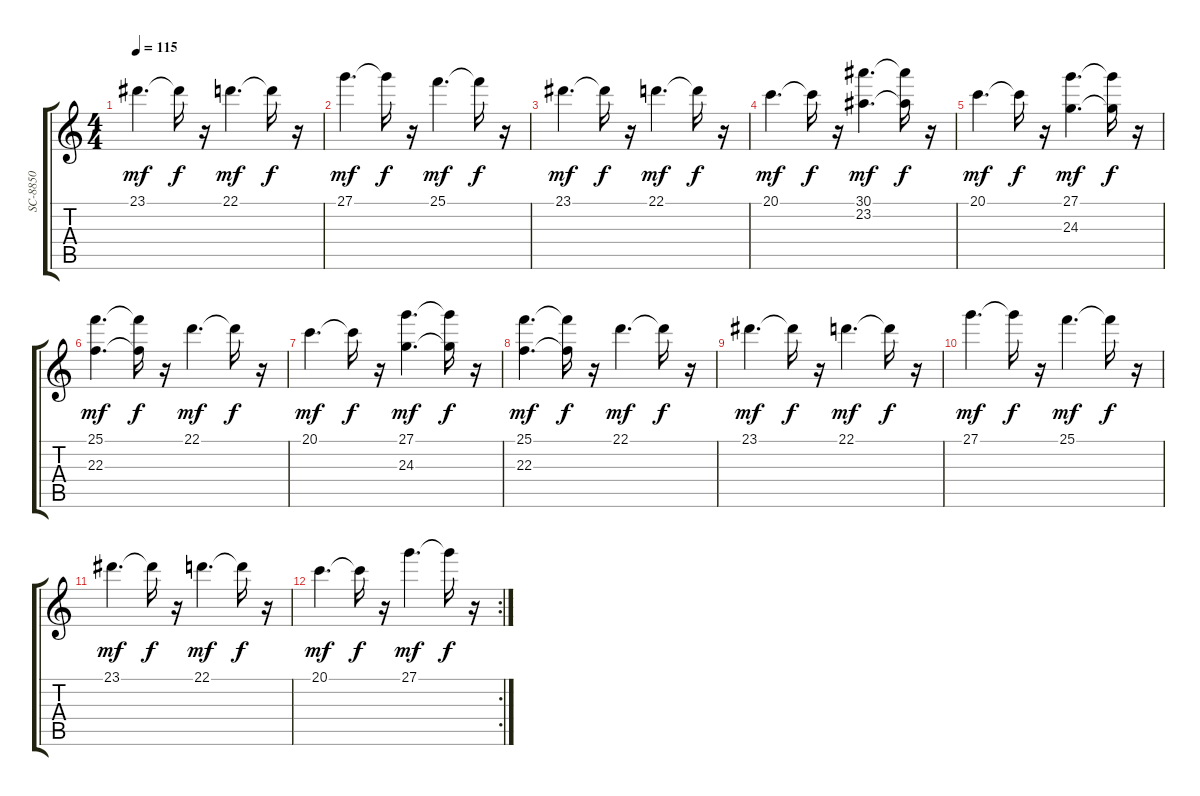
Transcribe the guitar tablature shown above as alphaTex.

\track ("SC-8850" "SC-8850") {instrument acousticgrandpiano}
\staff {score tabs}
\tuning (E4 B3 G3 D3 A2 E2) {hide}
\ts (4 4)
\tempo 115
\clef g2
\ks c
23.1.4{d dy mf} 23.1{t}.16{dy f} r.16 22.1.4{d dy mf} 22.1{t}.16{dy f} r.16 |
27.1.4{d dy mf} 27.1{t}.16{dy f} r.16 25.1.4{d dy mf} 25.1{t}.16{dy f} r.16 |
23.1.4{d dy mf} 23.1{t}.16{dy f} r.16 22.1.4{d dy mf} 22.1{t}.16{dy f} r.16 |
20.1.4{d dy mf} 20.1{t}.16{dy f} r.16 (30.1 23.2).4{d dy mf} (30.1{t} 23.2{t}).16{dy f} r.16 |
20.1.4{d dy mf} 20.1{t}.16{dy f} r.16 (27.1 24.3).4{d dy mf} (27.1{t} 24.3{t}).16{dy f} r.16 |
(25.1 22.3).4{d dy mf} (25.1{t} 22.3{t}).16{dy f} r.16 22.1.4{d dy mf} 22.1{t}.16{dy f} r.16 |
20.1.4{d dy mf} 20.1{t}.16{dy f} r.16 (27.1 24.3).4{d dy mf} (27.1{t} 24.3{t}).16{dy f} r.16 |
(25.1 22.3).4{d dy mf} (25.1{t} 22.3{t}).16{dy f} r.16 22.1.4{d dy mf} 22.1{t}.16{dy f} r.16 |
23.1.4{d dy mf} 23.1{t}.16{dy f} r.16 22.1.4{d dy mf} 22.1{t}.16{dy f} r.16 |
27.1.4{d dy mf} 27.1{t}.16{dy f} r.16 25.1.4{d dy mf} 25.1{t}.16{dy f} r.16 |
23.1.4{d dy mf} 23.1{t}.16{dy f} r.16 22.1.4{d dy mf} 22.1{t}.16{dy f} r.16 |
\rc 2
20.1.4{d dy mf} 20.1{t}.16{dy f} r.16 27.1.4{d dy mf} 27.1{t}.16{dy f} r.16
